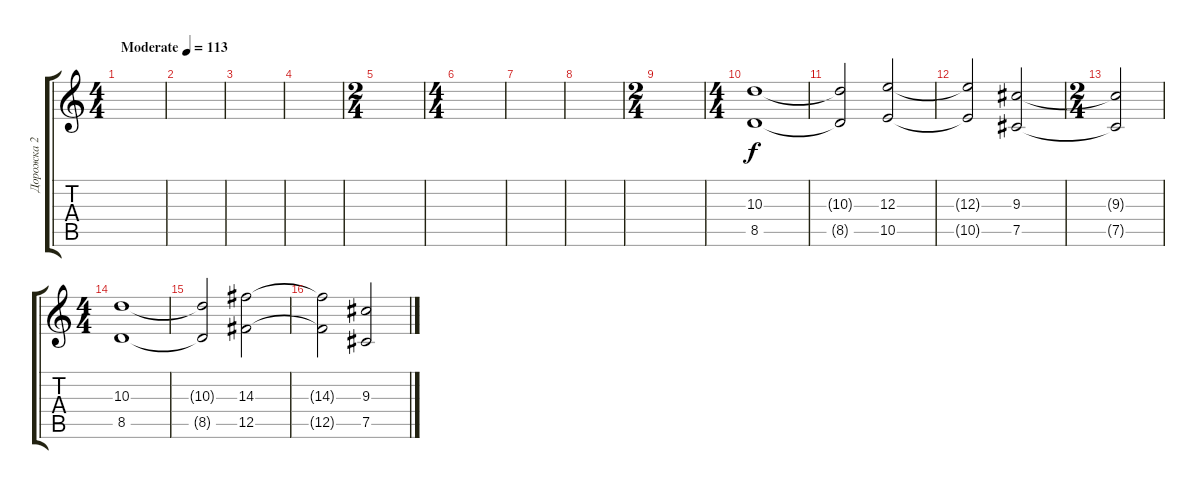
\track ("Дорожка 2" "Дорожка 2") {instrument distortionguitar}
\staff {score tabs}
\tuning (Db4 Ab3 E3 B2 Gb2 B1) {hide}
\ts (4 4)
\tempo (113 "Moderate")
\clef g2
\ks c
|
|
|
|
\ts (2 4)
|
\ts (4 4)
|
|
|
\ts (2 4)
|
\ts (4 4)
(10.3 8.5).1 |
(10.3{t} 8.5{t}).2 (12.3 10.5).2 |
(12.3{t} 10.5{t}).2 (9.3 7.5).2 |
\ts (2 4)
(9.3{t} 7.5{t}).2 |
\ts (4 4)
(10.3 8.5).1 |
(10.3{t} 8.5{t}).2 (14.3 12.5).2 |
(14.3{t} 12.5{t}).2 (9.3 7.5).2
